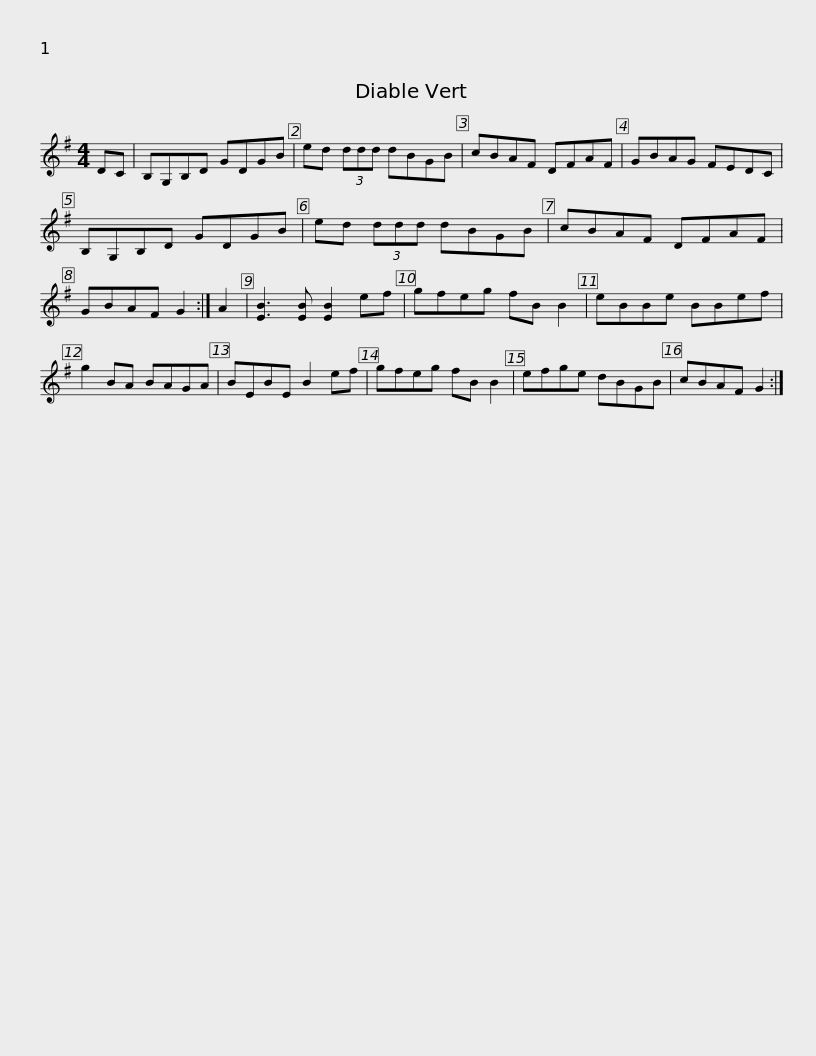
X:1
L:1/8
M:4/4
I:linebreak $
K:G
V:1 treble
V:1
 DC | B,G,B,D GDGB | ed (3ddd dBGB | cBAF DFAF | GBAG FEDC | %5
 B,G,B,D GDGB |$ ed (3ddd dBGB | cBAF DFAF | GBAF G2 :| A2 | %10
 [EB]3 [EB] [EB]2 ef | gfeg fB B2 | eBBe BBef |$ g2 BA BAGA | BEBE B2 ef | %15
 gfeg fB B2 | efge dBGB | cBAF G2 :| %18
